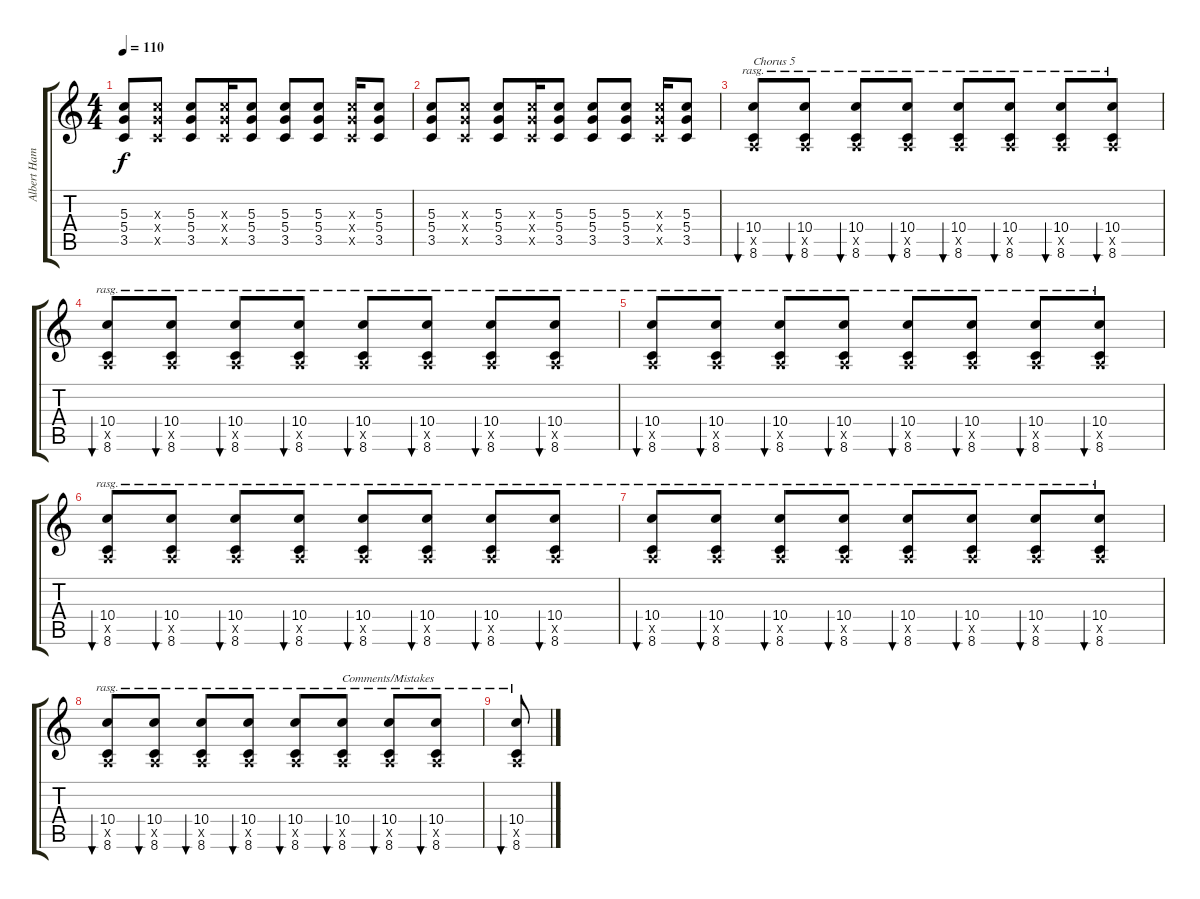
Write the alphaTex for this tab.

\track ("Albert Hammond" "Albert Ham") {instrument distortionguitar}
\staff {score tabs}
\tuning (E4 B3 G3 D3 A2 E2) {hide}
\ts (4 4)
\tempo 110
\clef g2
\ks c
(5.3 5.4 3.5).8{dy f} (5.3{x} 5.4{x} 3.5{x}).8 (5.3 5.4 3.5).8 (5.3{x} 5.4{x} 3.5{x}).16 (5.3 5.4 3.5).8 (5.3 5.4 3.5).8 (5.3 5.4 3.5).8 (5.3{x} 5.4{x} 3.5{x}).16 (5.3 5.4 3.5).8 |
(5.3 5.4 3.5).8 (5.3{x} 5.4{x} 3.5{x}).8 (5.3 5.4 3.5).8 (5.3{x} 5.4{x} 3.5{x}).16 (5.3 5.4 3.5).8 (5.3 5.4 3.5).8 (5.3 5.4 3.5).8 (5.3{x} 5.4{x} 3.5{x}).16 (5.3 5.4 3.5).8 |
(10.4 0.5{x} 8.6).8{bu 120 rasg ii txt "Chorus 5"} (10.4 0.5{x} 8.6).8{bu 120 rasg ii} (10.4 0.5{x} 8.6).8{bu 120 rasg ii} (10.4 0.5{x} 8.6).8{bu 120 rasg ii} (10.4 0.5{x} 8.6).8{bu 120 rasg ii} (10.4 0.5{x} 8.6).8{bu 120 rasg ii} (10.4 0.5{x} 8.6).8{bu 120 rasg ii} (10.4 0.5{x} 8.6).8{bu 120 rasg ii} |
(10.4 0.5{x} 8.6).8{bu 120 rasg ii} (10.4 0.5{x} 8.6).8{bu 120 rasg ii} (10.4 0.5{x} 8.6).8{bu 120 rasg ii} (10.4 0.5{x} 8.6).8{bu 120 rasg ii} (10.4 0.5{x} 8.6).8{bu 120 rasg ii} (10.4 0.5{x} 8.6).8{bu 120 rasg ii} (10.4 0.5{x} 8.6).8{bu 120 rasg ii} (10.4 0.5{x} 8.6).8{bu 120 rasg ii} |
(10.4 0.5{x} 8.6).8{bu 120 rasg ii} (10.4 0.5{x} 8.6).8{bu 120 rasg ii} (10.4 0.5{x} 8.6).8{bu 120 rasg ii} (10.4 0.5{x} 8.6).8{bu 120 rasg ii} (10.4 0.5{x} 8.6).8{bu 120 rasg ii} (10.4 0.5{x} 8.6).8{bu 120 rasg ii} (10.4 0.5{x} 8.6).8{bu 120 rasg ii} (10.4 0.5{x} 8.6).8{bu 120 rasg ii} |
(10.4 0.5{x} 8.6).8{bu 120 rasg ii} (10.4 0.5{x} 8.6).8{bu 120 rasg ii} (10.4 0.5{x} 8.6).8{bu 120 rasg ii} (10.4 0.5{x} 8.6).8{bu 120 rasg ii} (10.4 0.5{x} 8.6).8{bu 120 rasg ii} (10.4 0.5{x} 8.6).8{bu 120 rasg ii} (10.4 0.5{x} 8.6).8{bu 120 rasg ii} (10.4 0.5{x} 8.6).8{bu 120 rasg ii} |
(10.4 0.5{x} 8.6).8{bu 120 rasg ii} (10.4 0.5{x} 8.6).8{bu 120 rasg ii} (10.4 0.5{x} 8.6).8{bu 120 rasg ii} (10.4 0.5{x} 8.6).8{bu 120 rasg ii} (10.4 0.5{x} 8.6).8{bu 120 rasg ii} (10.4 0.5{x} 8.6).8{bu 120 rasg ii} (10.4 0.5{x} 8.6).8{bu 120 rasg ii} (10.4 0.5{x} 8.6).8{bu 120 rasg ii} |
(10.4 0.5{x} 8.6).8{bu 120 rasg ii} (10.4 0.5{x} 8.6).8{bu 120 rasg ii} (10.4 0.5{x} 8.6).8{bu 120 rasg ii} (10.4 0.5{x} 8.6).8{bu 120 rasg ii} (10.4 0.5{x} 8.6).8{bu 120 rasg ii} (10.4 0.5{x} 8.6).8{bu 120 rasg ii txt "Comments/Mistakes"} (10.4 0.5{x} 8.6).8{bu 120 rasg ii} (10.4 0.5{x} 8.6).8{bu 120 rasg ii} |
(10.4 0.5{x} 8.6).8{bu 120 rasg ii}
